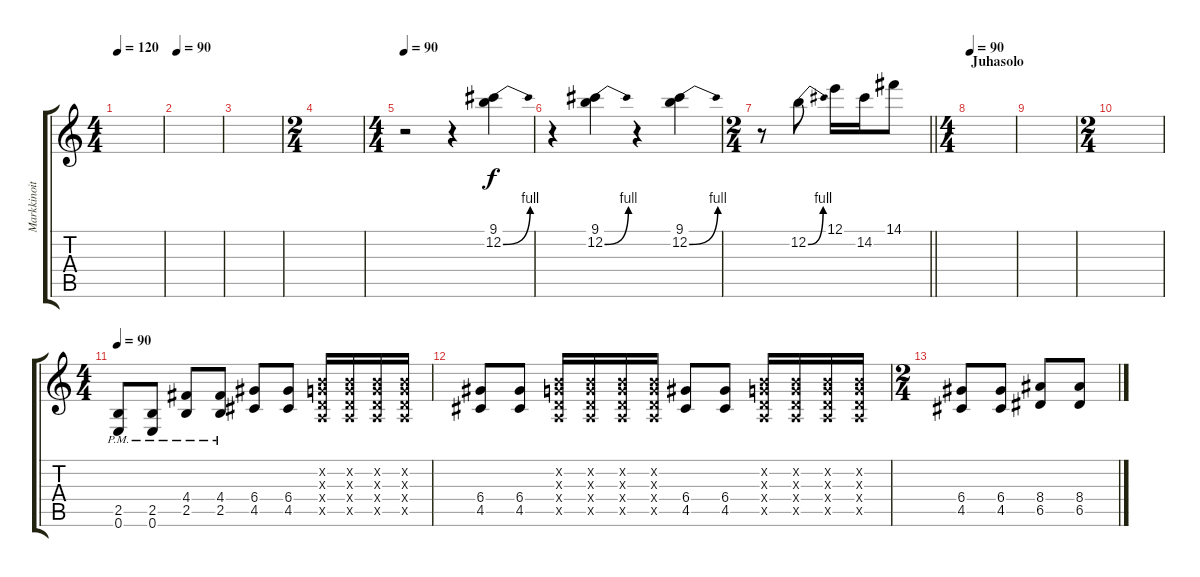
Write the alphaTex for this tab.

\track ("Markkinoitu kapina" "Markkinoit") {instrument overdrivenguitar}
\staff {score tabs}
\tuning (E4 B3 G3 D3 A2 E2) {hide}
\ts (4 4)
\tempo 120
\clef g2
\ks c
|
\tempo 90
|
|
\ts (2 4)
|
\ts (4 4)
\tempo 90
r.2 r.4 (9.1 12.2{be (bend 0 0 60 4)}).4 |
r.4 (9.1 12.2{be (bend 0 0 60 4)}).4 r.4 (9.1 12.2{be (bend 0 0 60 4)}).4 |
\ts (2 4)
\barLineRight lightlight
r.8 12.2{be (bend 0 0 60 4)}.8 12.1.16 14.2.16 14.1.8 |
\ts (4 4)
\section ("" "Juhasolo")
\tempo 90
|
|
\ts (2 4)
|
\ts (4 4)
\tempo 90
(2.5{pm} 0.6{pm}).8 (2.5{pm} 0.6{pm}).8 (4.4{pm} 2.5{pm}).8 (4.4{pm} 2.5{pm}).8 (6.4 4.5).8 (6.4 4.5).8 (0.2{x} 0.3{x} 0.4{x} 0.5{x}).16 (0.2{x} 0.3{x} 0.4{x} 0.5{x}).16 (0.2{x} 0.3{x} 0.4{x} 0.5{x}).16 (0.2{x} 0.3{x} 0.4{x} 0.5{x}).16 |
(6.4 4.5).8 (6.4 4.5).8 (0.2{x} 0.3{x} 0.4{x} 0.5{x}).16 (0.2{x} 0.3{x} 0.4{x} 0.5{x}).16 (0.2{x} 0.3{x} 0.4{x} 0.5{x}).16 (0.2{x} 0.3{x} 0.4{x} 0.5{x}).16 (6.4 4.5).8 (6.4 4.5).8 (0.2{x} 0.3{x} 0.4{x} 0.5{x}).16 (0.2{x} 0.3{x} 0.4{x} 0.5{x}).16 (0.2{x} 0.3{x} 0.4{x} 0.5{x}).16 (0.2{x} 0.3{x} 0.4{x} 0.5{x}).16 |
\ts (2 4)
(6.4 4.5).8 (6.4 4.5).8 (8.4 6.5).8 (8.4 6.5).8
